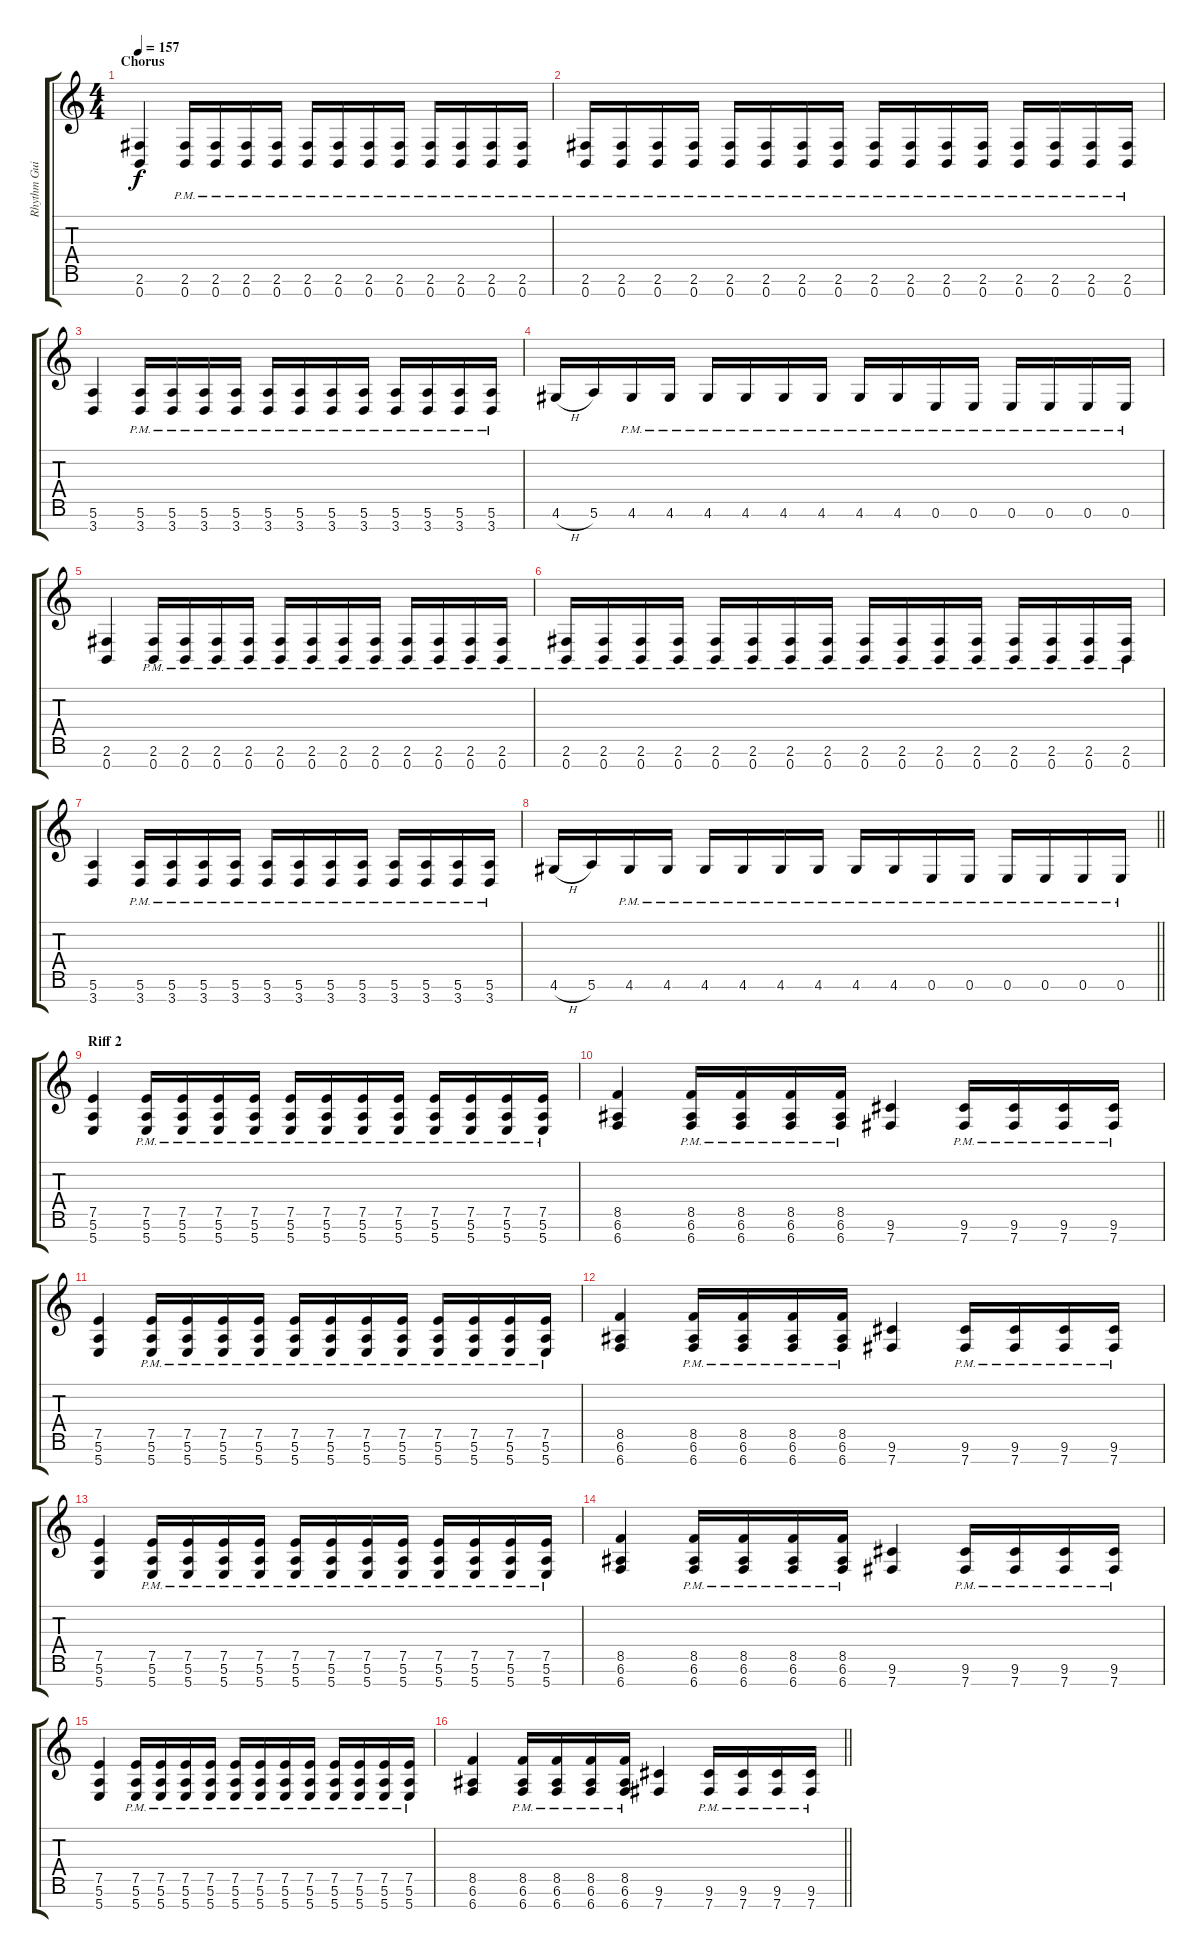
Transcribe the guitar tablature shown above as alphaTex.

\track ("Rhythm Guitar 2" "Rhythm Gui") {instrument overdrivenguitar}
\staff {score tabs}
\tuning (E4 B3 G3 D3 A2 E2 B1) {hide}
\ts (4 4)
\section ("" "Chorus")
\tempo 157
\clef g2
\ks c
(2.6 0.7).4{dy f} (2.6{pm} 0.7{pm}).16 (2.6{pm} 0.7{pm}).16 (2.6{pm} 0.7{pm}).16 (2.6{pm} 0.7{pm}).16 (2.6{pm} 0.7{pm}).16 (2.6{pm} 0.7{pm}).16 (2.6{pm} 0.7{pm}).16 (2.6{pm} 0.7{pm}).16 (2.6{pm} 0.7{pm}).16 (2.6{pm} 0.7{pm}).16 (2.6{pm} 0.7{pm}).16 (2.6{pm} 0.7{pm}).16 |
(2.6{pm} 0.7{pm}).16 (2.6{pm} 0.7{pm}).16 (2.6{pm} 0.7{pm}).16 (2.6{pm} 0.7{pm}).16 (2.6{pm} 0.7{pm}).16 (2.6{pm} 0.7{pm}).16 (2.6{pm} 0.7{pm}).16 (2.6{pm} 0.7{pm}).16 (2.6{pm} 0.7{pm}).16 (2.6{pm} 0.7{pm}).16 (2.6{pm} 0.7{pm}).16 (2.6{pm} 0.7{pm}).16 (2.6{pm} 0.7{pm}).16 (2.6{pm} 0.7{pm}).16 (2.6{pm} 0.7{pm}).16 (2.6{pm} 0.7{pm}).16 |
(5.6 3.7).4 (5.6{pm} 3.7{pm}).16 (5.6{pm} 3.7{pm}).16 (5.6{pm} 3.7{pm}).16 (5.6{pm} 3.7{pm}).16 (5.6{pm} 3.7{pm}).16 (5.6{pm} 3.7{pm}).16 (5.6{pm} 3.7{pm}).16 (5.6{pm} 3.7{pm}).16 (5.6{pm} 3.7{pm}).16 (5.6{pm} 3.7{pm}).16 (5.6{pm} 3.7{pm}).16 (5.6{pm} 3.7{pm}).16 |
4.6{h}.16 5.6.16 4.6{pm}.16 4.6{pm}.16 4.6{pm}.16 4.6{pm}.16 4.6{pm}.16 4.6{pm}.16 4.6{pm}.16 4.6{pm}.16 0.6{pm}.16 0.6{pm}.16 0.6{pm}.16 0.6{pm}.16 0.6{pm}.16 0.6{pm}.16 |
(2.6 0.7).4 (2.6{pm} 0.7{pm}).16 (2.6{pm} 0.7{pm}).16 (2.6{pm} 0.7{pm}).16 (2.6{pm} 0.7{pm}).16 (2.6{pm} 0.7{pm}).16 (2.6{pm} 0.7{pm}).16 (2.6{pm} 0.7{pm}).16 (2.6{pm} 0.7{pm}).16 (2.6{pm} 0.7{pm}).16 (2.6{pm} 0.7{pm}).16 (2.6{pm} 0.7{pm}).16 (2.6{pm} 0.7{pm}).16 |
(2.6{pm} 0.7{pm}).16 (2.6{pm} 0.7{pm}).16 (2.6{pm} 0.7{pm}).16 (2.6{pm} 0.7{pm}).16 (2.6{pm} 0.7{pm}).16 (2.6{pm} 0.7{pm}).16 (2.6{pm} 0.7{pm}).16 (2.6{pm} 0.7{pm}).16 (2.6{pm} 0.7{pm}).16 (2.6{pm} 0.7{pm}).16 (2.6{pm} 0.7{pm}).16 (2.6{pm} 0.7{pm}).16 (2.6{pm} 0.7{pm}).16 (2.6{pm} 0.7{pm}).16 (2.6{pm} 0.7{pm}).16 (2.6{pm} 0.7{pm}).16 |
(5.6 3.7).4 (5.6{pm} 3.7{pm}).16 (5.6{pm} 3.7{pm}).16 (5.6{pm} 3.7{pm}).16 (5.6{pm} 3.7{pm}).16 (5.6{pm} 3.7{pm}).16 (5.6{pm} 3.7{pm}).16 (5.6{pm} 3.7{pm}).16 (5.6{pm} 3.7{pm}).16 (5.6{pm} 3.7{pm}).16 (5.6{pm} 3.7{pm}).16 (5.6{pm} 3.7{pm}).16 (5.6{pm} 3.7{pm}).16 |
\barLineRight lightlight
4.6{h}.16 5.6.16 4.6{pm}.16 4.6{pm}.16 4.6{pm}.16 4.6{pm}.16 4.6{pm}.16 4.6{pm}.16 4.6{pm}.16 4.6{pm}.16 0.6{pm}.16 0.6{pm}.16 0.6{pm}.16 0.6{pm}.16 0.6{pm}.16 0.6{pm}.16 |
\section ("" "Riff 2")
(7.5 5.6 5.7).4 (7.5{pm} 5.6{pm} 5.7{pm}).16 (7.5{pm} 5.6{pm} 5.7{pm}).16 (7.5{pm} 5.6{pm} 5.7{pm}).16 (7.5{pm} 5.6{pm} 5.7{pm}).16 (7.5{pm} 5.6{pm} 5.7{pm}).16 (7.5{pm} 5.6{pm} 5.7{pm}).16 (7.5{pm} 5.6{pm} 5.7{pm}).16 (7.5{pm} 5.6{pm} 5.7{pm}).16 (7.5{pm} 5.6{pm} 5.7{pm}).16 (7.5{pm} 5.6{pm} 5.7{pm}).16 (7.5{pm} 5.6{pm} 5.7{pm}).16 (7.5{pm} 5.6{pm} 5.7{pm}).16 |
(8.5 6.6 6.7).4 (8.5{pm} 6.6{pm} 6.7{pm}).16 (8.5{pm} 6.6{pm} 6.7{pm}).16 (8.5{pm} 6.6{pm} 6.7{pm}).16 (8.5{pm} 6.6{pm} 6.7{pm}).16 (9.6 7.7).4 (9.6{pm} 7.7{pm}).16 (9.6{pm} 7.7{pm}).16 (9.6{pm} 7.7{pm}).16 (9.6{pm} 7.7{pm}).16 |
(7.5 5.6 5.7).4 (7.5{pm} 5.6{pm} 5.7{pm}).16 (7.5{pm} 5.6{pm} 5.7{pm}).16 (7.5{pm} 5.6{pm} 5.7{pm}).16 (7.5{pm} 5.6{pm} 5.7{pm}).16 (7.5{pm} 5.6{pm} 5.7{pm}).16 (7.5{pm} 5.6{pm} 5.7{pm}).16 (7.5{pm} 5.6{pm} 5.7{pm}).16 (7.5{pm} 5.6{pm} 5.7{pm}).16 (7.5{pm} 5.6{pm} 5.7{pm}).16 (7.5{pm} 5.6{pm} 5.7{pm}).16 (7.5{pm} 5.6{pm} 5.7{pm}).16 (7.5{pm} 5.6{pm} 5.7{pm}).16 |
(8.5 6.6 6.7).4 (8.5{pm} 6.6{pm} 6.7{pm}).16 (8.5{pm} 6.6{pm} 6.7{pm}).16 (8.5{pm} 6.6{pm} 6.7{pm}).16 (8.5{pm} 6.6{pm} 6.7{pm}).16 (9.6 7.7).4 (9.6{pm} 7.7{pm}).16 (9.6{pm} 7.7{pm}).16 (9.6{pm} 7.7{pm}).16 (9.6{pm} 7.7{pm}).16 |
(7.5 5.6 5.7).4 (7.5{pm} 5.6{pm} 5.7{pm}).16 (7.5{pm} 5.6{pm} 5.7{pm}).16 (7.5{pm} 5.6{pm} 5.7{pm}).16 (7.5{pm} 5.6{pm} 5.7{pm}).16 (7.5{pm} 5.6{pm} 5.7{pm}).16 (7.5{pm} 5.6{pm} 5.7{pm}).16 (7.5{pm} 5.6{pm} 5.7{pm}).16 (7.5{pm} 5.6{pm} 5.7{pm}).16 (7.5{pm} 5.6{pm} 5.7{pm}).16 (7.5{pm} 5.6{pm} 5.7{pm}).16 (7.5{pm} 5.6{pm} 5.7{pm}).16 (7.5{pm} 5.6{pm} 5.7{pm}).16 |
(8.5 6.6 6.7).4 (8.5{pm} 6.6{pm} 6.7{pm}).16 (8.5{pm} 6.6{pm} 6.7{pm}).16 (8.5{pm} 6.6{pm} 6.7{pm}).16 (8.5{pm} 6.6{pm} 6.7{pm}).16 (9.6 7.7).4 (9.6{pm} 7.7{pm}).16 (9.6{pm} 7.7{pm}).16 (9.6{pm} 7.7{pm}).16 (9.6{pm} 7.7{pm}).16 |
(7.5 5.6 5.7).4 (7.5{pm} 5.6{pm} 5.7{pm}).16 (7.5{pm} 5.6{pm} 5.7{pm}).16 (7.5{pm} 5.6{pm} 5.7{pm}).16 (7.5{pm} 5.6{pm} 5.7{pm}).16 (7.5{pm} 5.6{pm} 5.7{pm}).16 (7.5{pm} 5.6{pm} 5.7{pm}).16 (7.5{pm} 5.6{pm} 5.7{pm}).16 (7.5{pm} 5.6{pm} 5.7{pm}).16 (7.5{pm} 5.6{pm} 5.7{pm}).16 (7.5{pm} 5.6{pm} 5.7{pm}).16 (7.5{pm} 5.6{pm} 5.7{pm}).16 (7.5{pm} 5.6{pm} 5.7{pm}).16 |
\barLineRight lightlight
(8.5 6.6 6.7).4 (8.5{pm} 6.6{pm} 6.7{pm}).16 (8.5{pm} 6.6{pm} 6.7{pm}).16 (8.5{pm} 6.6{pm} 6.7{pm}).16 (8.5{pm} 6.6{pm} 6.7{pm}).16 (9.6 7.7).4 (9.6{pm} 7.7{pm}).16 (9.6{pm} 7.7{pm}).16 (9.6{pm} 7.7{pm}).16 (9.6{pm} 7.7{pm}).16
